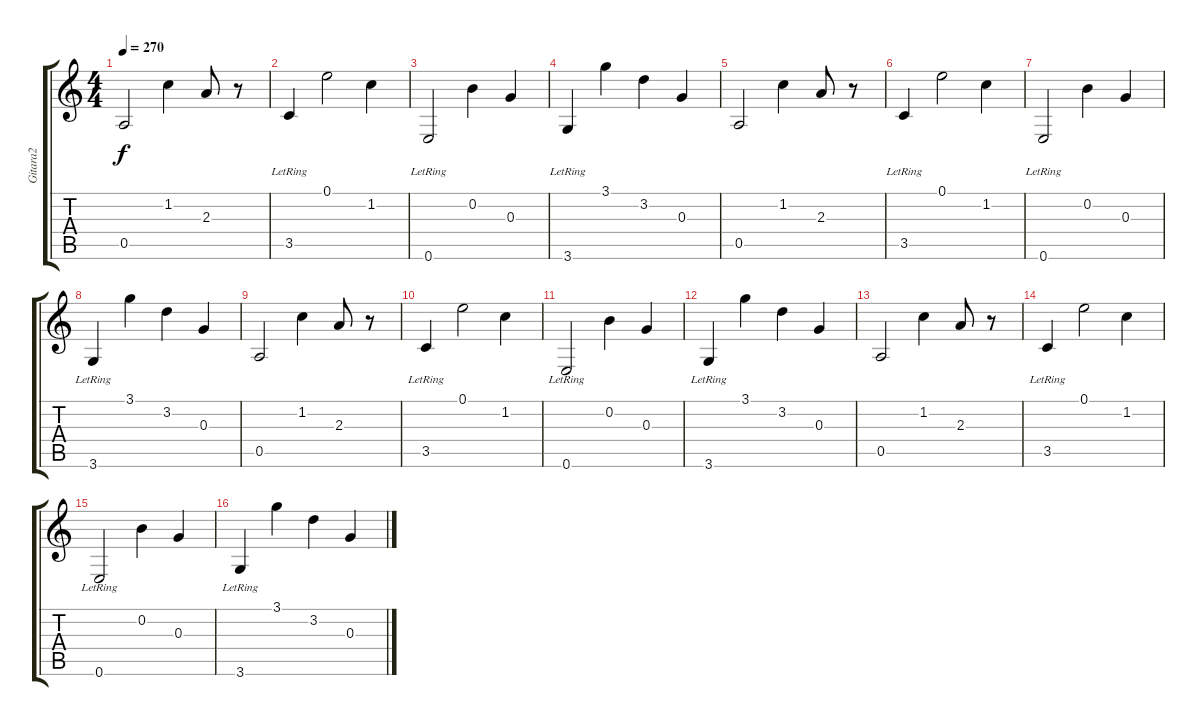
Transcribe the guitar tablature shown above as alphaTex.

\track ("Gitara2" "Gitara2") {instrument electricguitarclean}
\staff {score tabs}
\tuning (E4 B3 G3 D3 A2 E2) {hide}
\ts (4 4)
\tempo 270
\clef g2
\ks c
0.5.2{dy f instrument overdrivenguitar} 1.2.4 2.3.8 r.8 |
3.5{lr}.4 0.1.2 1.2.4 |
0.6{lr}.2 0.2.4 0.3.4 |
3.6{lr}.4 3.1.4 3.2.4 0.3.4 |
0.5.2{instrument overdrivenguitar} 1.2.4 2.3.8 r.8 |
3.5{lr}.4 0.1.2 1.2.4 |
0.6{lr}.2 0.2.4 0.3.4 |
3.6{lr}.4 3.1.4 3.2.4 0.3.4 |
0.5.2{instrument overdrivenguitar} 1.2.4 2.3.8 r.8 |
3.5{lr}.4 0.1.2 1.2.4 |
0.6{lr}.2 0.2.4 0.3.4 |
3.6{lr}.4 3.1.4 3.2.4 0.3.4 |
0.5.2{instrument overdrivenguitar} 1.2.4 2.3.8 r.8 |
3.5{lr}.4 0.1.2 1.2.4 |
0.6{lr}.2 0.2.4 0.3.4 |
3.6{lr}.4 3.1.4 3.2.4 0.3.4
